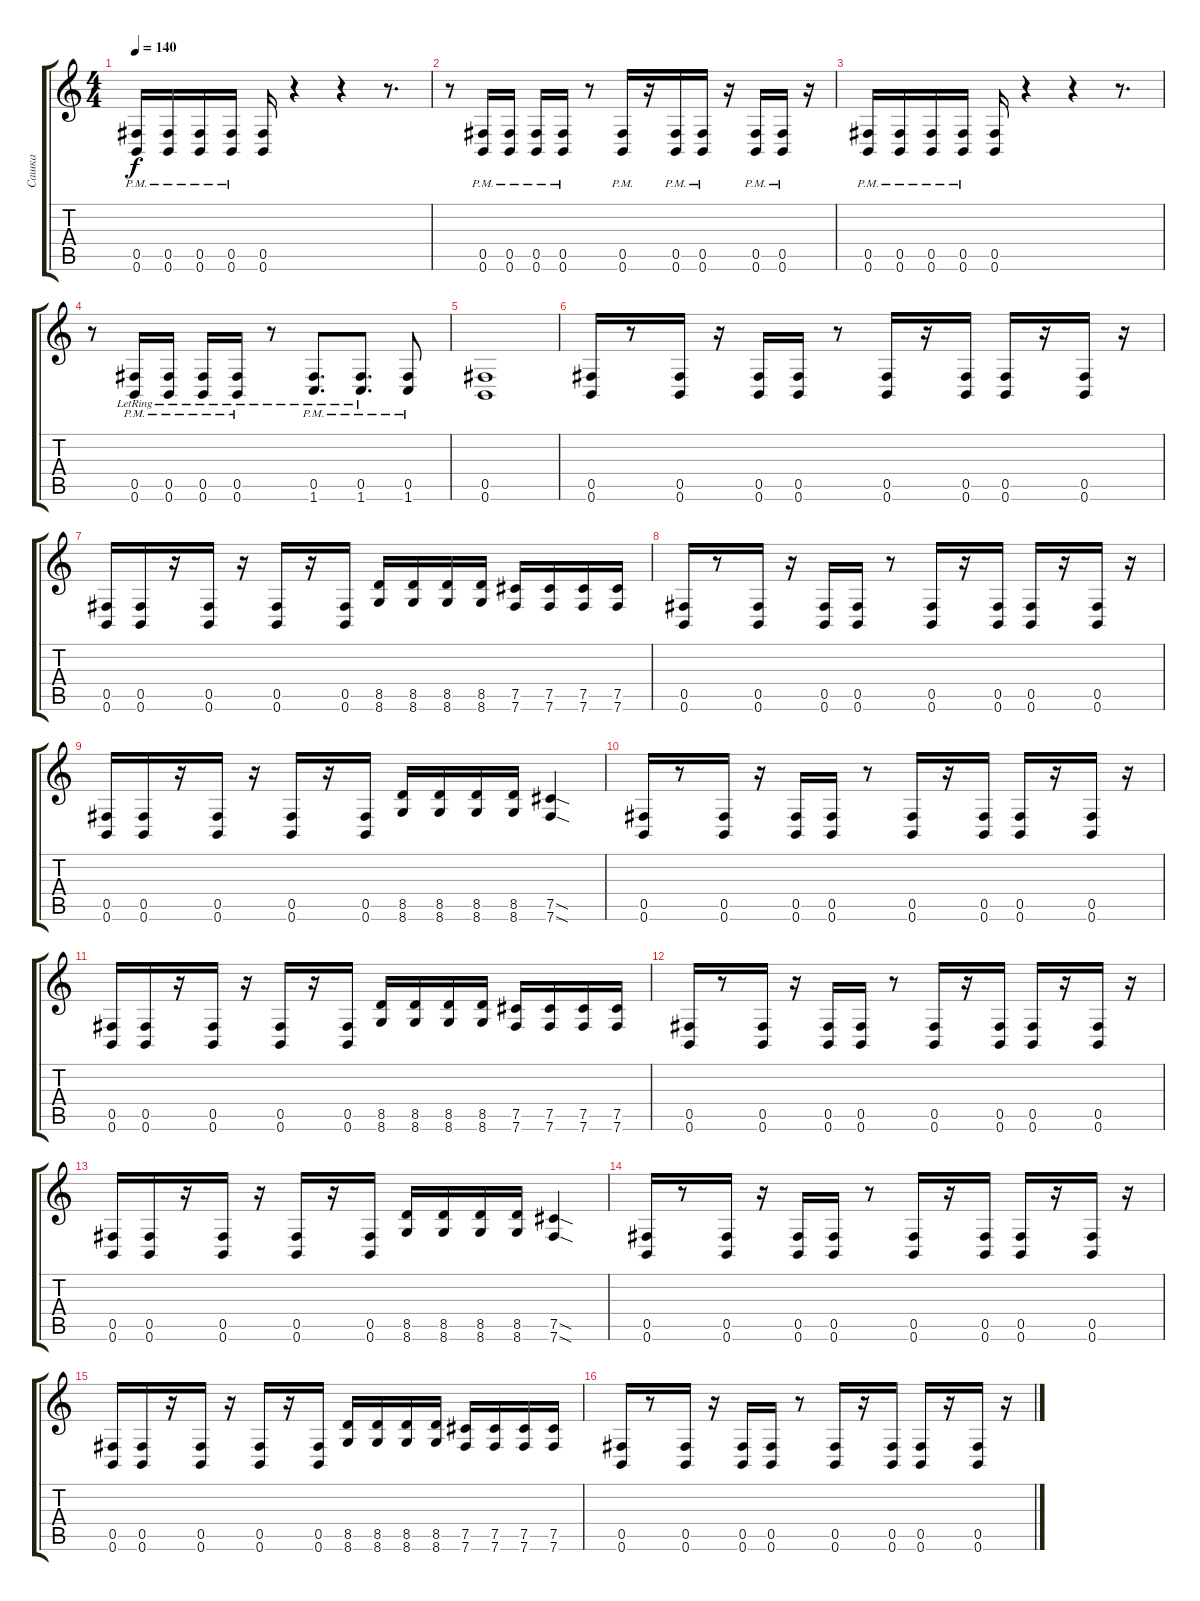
\track ("Сашка" "Сашка") {instrument distortionguitar}
\staff {score tabs}
\tuning (Db4 Ab3 E3 B2 Gb2 B1) {hide}
\ts (4 4)
\tempo 140
\clef g2
\ks c
(0.5{pm} 0.6{pm}).16{dy f} (0.5{pm} 0.6{pm}).16 (0.5{pm} 0.6{pm}).16 (0.5{pm} 0.6{pm}).16 (0.5 0.6).16 r.4 r.4 r.8{d} |
r.8 (0.5{pm} 0.6).16 (0.5{pm} 0.6{pm}).16 (0.5{pm} 0.6{pm}).16 (0.5{pm} 0.6{pm}).16 r.8 (0.5{pm} 0.6{pm}).16 r.16 (0.5{pm} 0.6{pm}).16 (0.5{pm} 0.6{pm}).16 r.16 (0.5{pm} 0.6{pm}).16 (0.5{pm} 0.6{pm}).16 r.16 |
(0.5{pm} 0.6{pm}).16 (0.5{pm} 0.6{pm}).16 (0.5{pm} 0.6{pm}).16 (0.5{pm} 0.6{pm}).16 (0.5 0.6).16 r.4 r.4 r.8{d} |
r.8 (0.5{pm lr} 0.6{lr}).16 (0.5{pm lr} 0.6{pm lr}).16 (0.5{pm lr} 0.6{pm lr}).16 (0.5{pm lr} 0.6{pm lr}).16 r.8 (0.5{pm lr} 1.6{pm lr}).8{d} (0.5{pm lr} 1.6{pm lr}).8{d} (0.5{pm} 1.6{pm}).8 |
(0.5 0.6).1 |
(0.5 0.6).16 r.8 (0.5 0.6).16 r.16 (0.5 0.6).16 (0.5 0.6).16 r.8 (0.5 0.6).16 r.16 (0.5 0.6).16 (0.5 0.6).16 r.16 (0.5 0.6).16 r.16 |
(0.5 0.6).16 (0.5 0.6).16 r.16 (0.5 0.6).16 r.16 (0.5 0.6).16 r.16 (0.5 0.6).16 (8.5 8.6).16 (8.5 8.6).16 (8.5 8.6).16 (8.5 8.6).16 (7.5 7.6).16 (7.5 7.6).16 (7.5 7.6).16 (7.5 7.6).16 |
(0.5 0.6).16 r.8 (0.5 0.6).16 r.16 (0.5 0.6).16 (0.5 0.6).16 r.8 (0.5 0.6).16 r.16 (0.5 0.6).16 (0.5 0.6).16 r.16 (0.5 0.6).16 r.16 |
(0.5 0.6).16 (0.5 0.6).16 r.16 (0.5 0.6).16 r.16 (0.5 0.6).16 r.16 (0.5 0.6).16 (8.5 8.6).16 (8.5 8.6).16 (8.5 8.6).16 (8.5 8.6).16 (7.5{sod} 7.6{sod}).4 |
(0.5 0.6).16 r.8 (0.5 0.6).16 r.16 (0.5 0.6).16 (0.5 0.6).16 r.8 (0.5 0.6).16 r.16 (0.5 0.6).16 (0.5 0.6).16 r.16 (0.5 0.6).16 r.16 |
(0.5 0.6).16 (0.5 0.6).16 r.16 (0.5 0.6).16 r.16 (0.5 0.6).16 r.16 (0.5 0.6).16 (8.5 8.6).16 (8.5 8.6).16 (8.5 8.6).16 (8.5 8.6).16 (7.5 7.6).16 (7.5 7.6).16 (7.5 7.6).16 (7.5 7.6).16 |
(0.5 0.6).16 r.8 (0.5 0.6).16 r.16 (0.5 0.6).16 (0.5 0.6).16 r.8 (0.5 0.6).16 r.16 (0.5 0.6).16 (0.5 0.6).16 r.16 (0.5 0.6).16 r.16 |
(0.5 0.6).16 (0.5 0.6).16 r.16 (0.5 0.6).16 r.16 (0.5 0.6).16 r.16 (0.5 0.6).16 (8.5 8.6).16 (8.5 8.6).16 (8.5 8.6).16 (8.5 8.6).16 (7.5{sod} 7.6{sod}).4 |
(0.5 0.6).16 r.8 (0.5 0.6).16 r.16 (0.5 0.6).16 (0.5 0.6).16 r.8 (0.5 0.6).16 r.16 (0.5 0.6).16 (0.5 0.6).16 r.16 (0.5 0.6).16 r.16 |
(0.5 0.6).16 (0.5 0.6).16 r.16 (0.5 0.6).16 r.16 (0.5 0.6).16 r.16 (0.5 0.6).16 (8.5 8.6).16 (8.5 8.6).16 (8.5 8.6).16 (8.5 8.6).16 (7.5 7.6).16 (7.5 7.6).16 (7.5 7.6).16 (7.5 7.6).16 |
(0.5 0.6).16 r.8 (0.5 0.6).16 r.16 (0.5 0.6).16 (0.5 0.6).16 r.8 (0.5 0.6).16 r.16 (0.5 0.6).16 (0.5 0.6).16 r.16 (0.5 0.6).16 r.16
